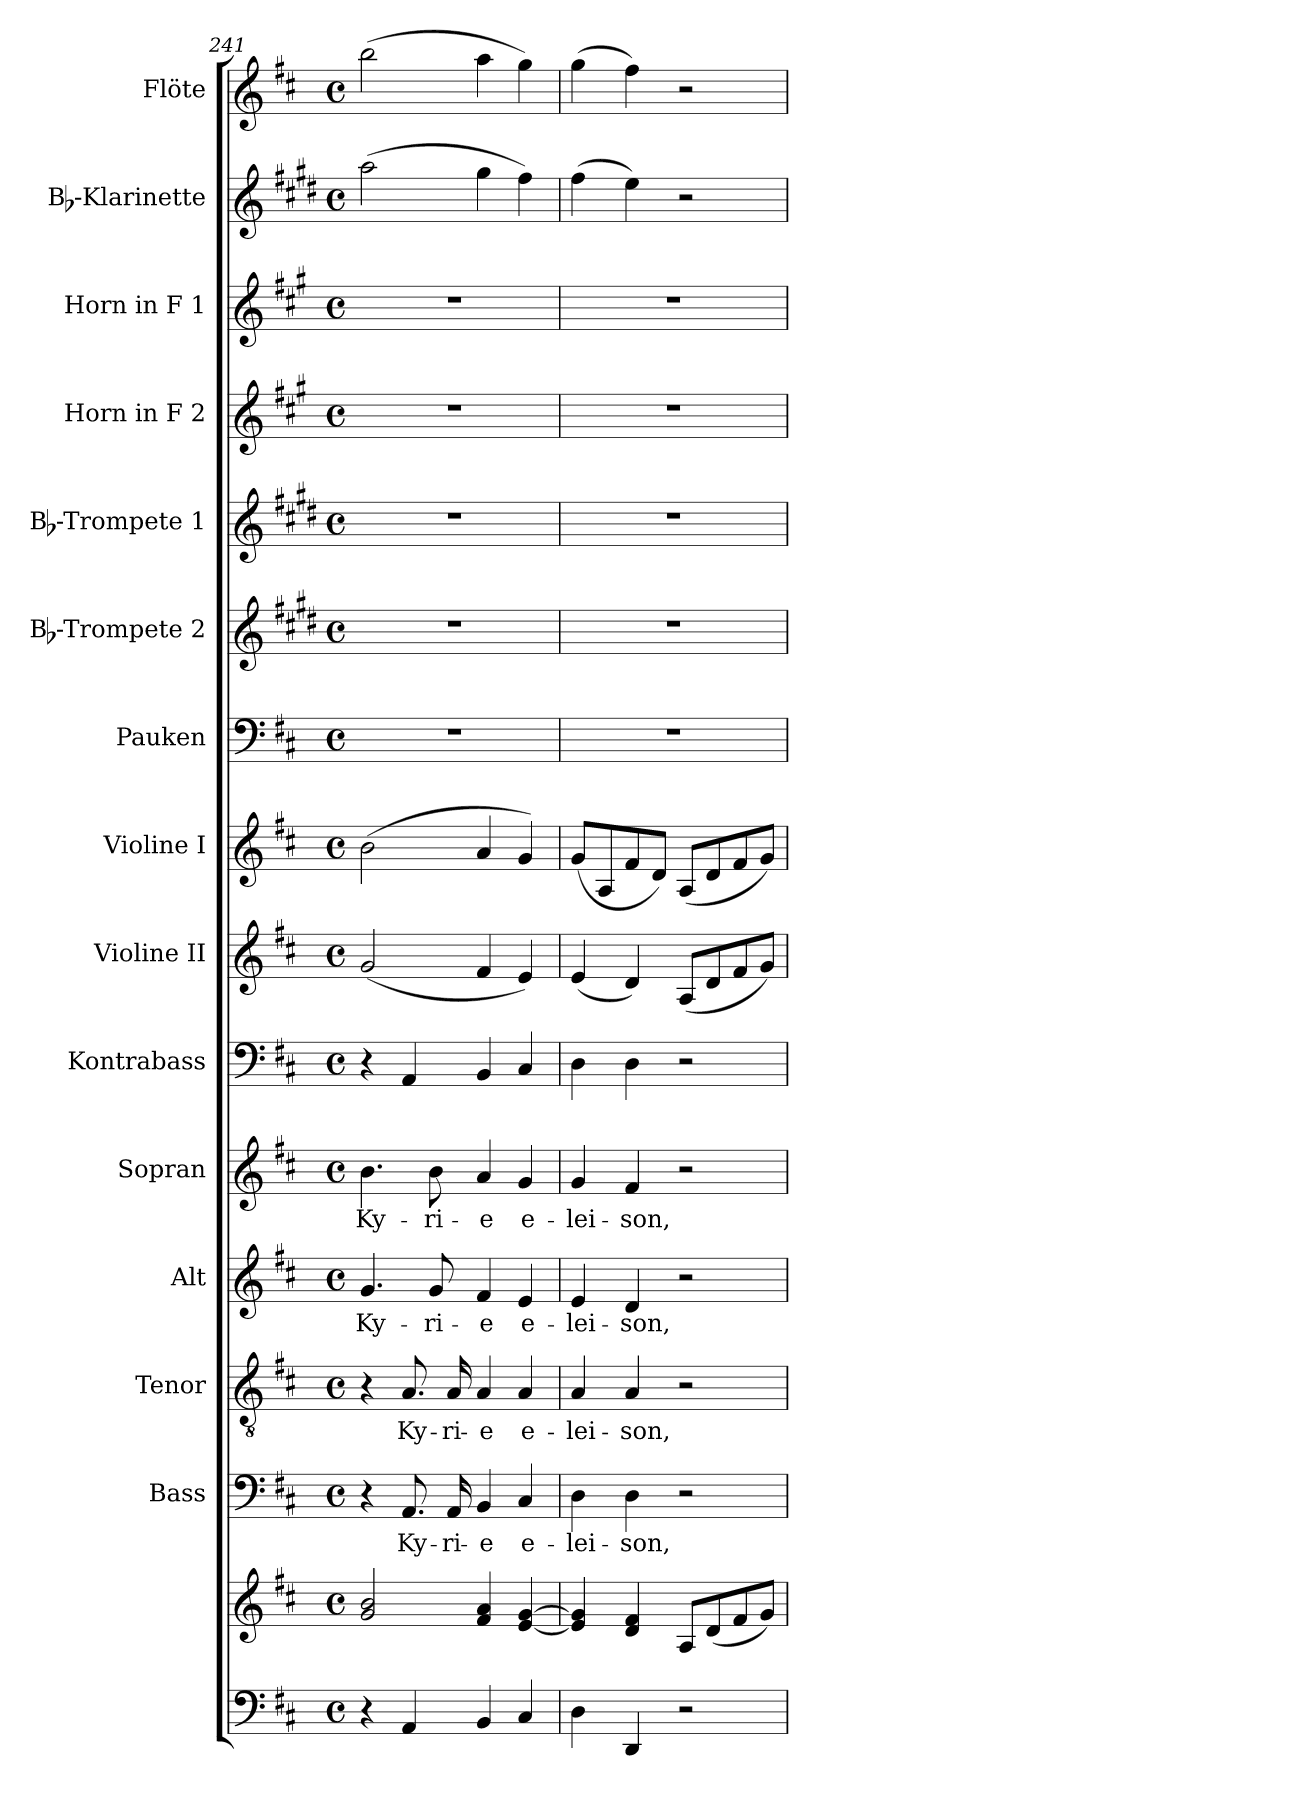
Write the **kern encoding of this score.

**kern	**kern	**kern	**text	**kern	**text	**kern	**text	**kern	**text	**kern	**kern	**kern	**kern	**kern	**kern	**kern	**kern	**kern	**kern
*part15	*part15	*part14	*part14	*part13	*part13	*part12	*part12	*part11	*part11	*part10	*part9	*part8	*part7	*part6	*part5	*part4	*part3	*part2	*part1
*staff16	*staff15	*staff14	*staff14	*staff13	*staff13	*staff12	*staff12	*staff11	*staff11	*staff10	*staff9	*staff8	*staff7	*staff6	*staff5	*staff4	*staff3	*staff2	*staff1
*	*	*I"Bass	*	*I"Tenor	*	*I"Alt	*	*I"Sopran	*	*I"Kontrabass	*I"Violine II	*I"Violine I	*I"Pauken	*I"Bb-Trompete 2	*I"Bb-Trompete 1	*I"Horn in F 2	*I"Horn in F 1	*I"Bb-Klarinette	*I"Flöte
*	*	*I'B.	*	*I'T.	*	*I'A.	*	*I'S.	*	*I'Kb.	*I'Vl. II	*I'Vl. I	*I'Pk.	*I'Bb Trp. 2	*I'Bb Trp. 1	*	*	*I'Bb Kl.	*I'Fl.
*clefF4	*clefG2	*clefF4	*	*clefGv2	*	*clefG2	*	*clefG2	*	*clefF4	*clefG2	*clefG2	*clefF4	*clefG2	*clefG2	*clefG2	*clefG2	*clefG2	*clefG2
*	*	*	*	*	*	*	*	*	*	*ITrd7c12	*	*	*	*ITrd1c2	*ITrd1c2	*ITrd4c7	*ITrd4c7	*ITrd1c2	*
*k[f#c#]	*k[f#c#]	*k[f#c#]	*	*k[f#c#]	*	*k[f#c#]	*	*k[f#c#]	*	*k[f#c#]	*k[f#c#]	*k[f#c#]	*k[f#c#]	*k[f#c#]	*k[f#c#]	*k[f#c#]	*k[f#c#]	*k[f#c#]	*k[f#c#]
*D:	*D:	*D:	*	*D:	*	*D:	*	*D:	*	*D:	*D:	*D:	*D:	*D:	*D:	*D:	*D:	*D:	*D:
*M4/4	*M4/4	*M4/4	*	*M4/4	*	*M4/4	*	*M4/4	*	*M4/4	*M4/4	*M4/4	*M4/4	*M4/4	*M4/4	*M4/4	*M4/4	*M4/4	*M4/4
*met(c)	*met(c)	*met(c)	*	*met(c)	*	*met(c)	*	*met(c)	*	*met(c)	*met(c)	*met(c)	*met(c)	*met(c)	*met(c)	*met(c)	*met(c)	*met(c)	*met(c)
=241	=241	=241	=241	=241	=241	=241	=241	=241	=241	=241	=241	=241	=241	=241	=241	=241	=241	=241	=241
!	!	!	!	!	!	!	!LO:LY:b	!	!LO:LY:b	!	!	!	!	!	!	!	!	!	!
4r	2g/ 2b/	4r	.	4r	.	4.g/	Ky-	4.b\	Ky-	4r	(<2g/	(>2b\	1r	1r	1r	1r	1r	(>2gg\	(>2bb\
!	!	!	!LO:LY:b	!	!LO:LY:b	!	!	!	!	!	!	!	!	!	!	!	!	!	!
4AA/	.	8.AA/	Ky-	8.A/	Ky-	.	.	.	.	4AAA/	.	.	.	.	.	.	.	.	.
!	!	!	!	!	!	!	!LO:LY:b	!	!LO:LY:b	!	!	!	!	!	!	!	!	!	!
.	.	.	.	.	.	8g/	-ri-	8b\	-ri-	.	.	.	.	.	.	.	.	.	.
!	!	!	!LO:LY:b	!	!LO:LY:b	!	!	!	!	!	!	!	!	!	!	!	!	!	!
.	.	16AA/	-ri-	16A/	-ri-	.	.	.	.	.	.	.	.	.	.	.	.	.	.
!	!	!	!LO:LY:b	!	!LO:LY:b	!	!LO:LY:b	!	!LO:LY:b	!	!	!	!	!	!	!	!	!	!
4BB/	4f#/ 4a/	4BB/	-e	4A/	-e	4f#/	-e	4a/	-e	4BBB/	4f#/	4a/	.	.	.	.	.	4ff#\	4aa\
!	!	!	!LO:LY:b	!	!LO:LY:b	!	!LO:LY:b	!	!LO:LY:b	!	!	!	!	!	!	!	!	!	!
4C#/	[4e/ [4g/	4C#/	e-	4A/	e-	4e/	e-	4g/	e-	4CC#/	4e/)	4g/)	.	.	.	.	.	4ee\)	4gg\)
=242	=242	=242	=242	=242	=242	=242	=242	=242	=242	=242	=242	=242	=242	=242	=242	=242	=242	=242	=242
!	!	!	!LO:LY:b	!	!LO:LY:b	!	!LO:LY:b	!	!LO:LY:b	!	!	!	!	!	!	!	!	!	!
4D\	4e/] 4g/]	4D\	-lei-	4A/	-lei-	4e/	-lei-	4g/	-lei-	4DD\	(<4e/	(<8g/L	1r	1r	1r	1r	1r	(>4ee\	(>4gg\
.	.	.	.	.	.	.	.	.	.	.	.	8A/	.	.	.	.	.	.	.
!	!	!	!LO:LY:b	!	!LO:LY:b	!	!LO:LY:b	!	!LO:LY:b	!	!	!	!	!	!	!	!	!	!
4DD/	4d/ 4f#/	4D\	-son,	4A/	-son,	4d/	-son,	4f#/	-son,	4DD\	4d/)	8f#/	.	.	.	.	.	4dd\)	4ff#\)
.	.	.	.	.	.	.	.	.	.	.	.	8d/J)	.	.	.	.	.	.	.
2r	8A/L	2r	.	2r	.	2r	.	2r	.	2r	(<8A/L	(<8A/L	.	.	.	.	.	2r	2r
.	(<8d/	.	.	.	.	.	.	.	.	.	8d/	8d/	.	.	.	.	.	.	.
.	8f#/	.	.	.	.	.	.	.	.	.	8f#/	8f#/	.	.	.	.	.	.	.
.	8g/J)	.	.	.	.	.	.	.	.	.	8g/J)	8g/J)	.	.	.	.	.	.	.
=	=	=	=	=	=	=	=	=	=	=	=	=	=	=	=	=	=	=	=
*-	*-	*-	*-	*-	*-	*-	*-	*-	*-	*-	*-	*-	*-	*-	*-	*-	*-	*-	*-
